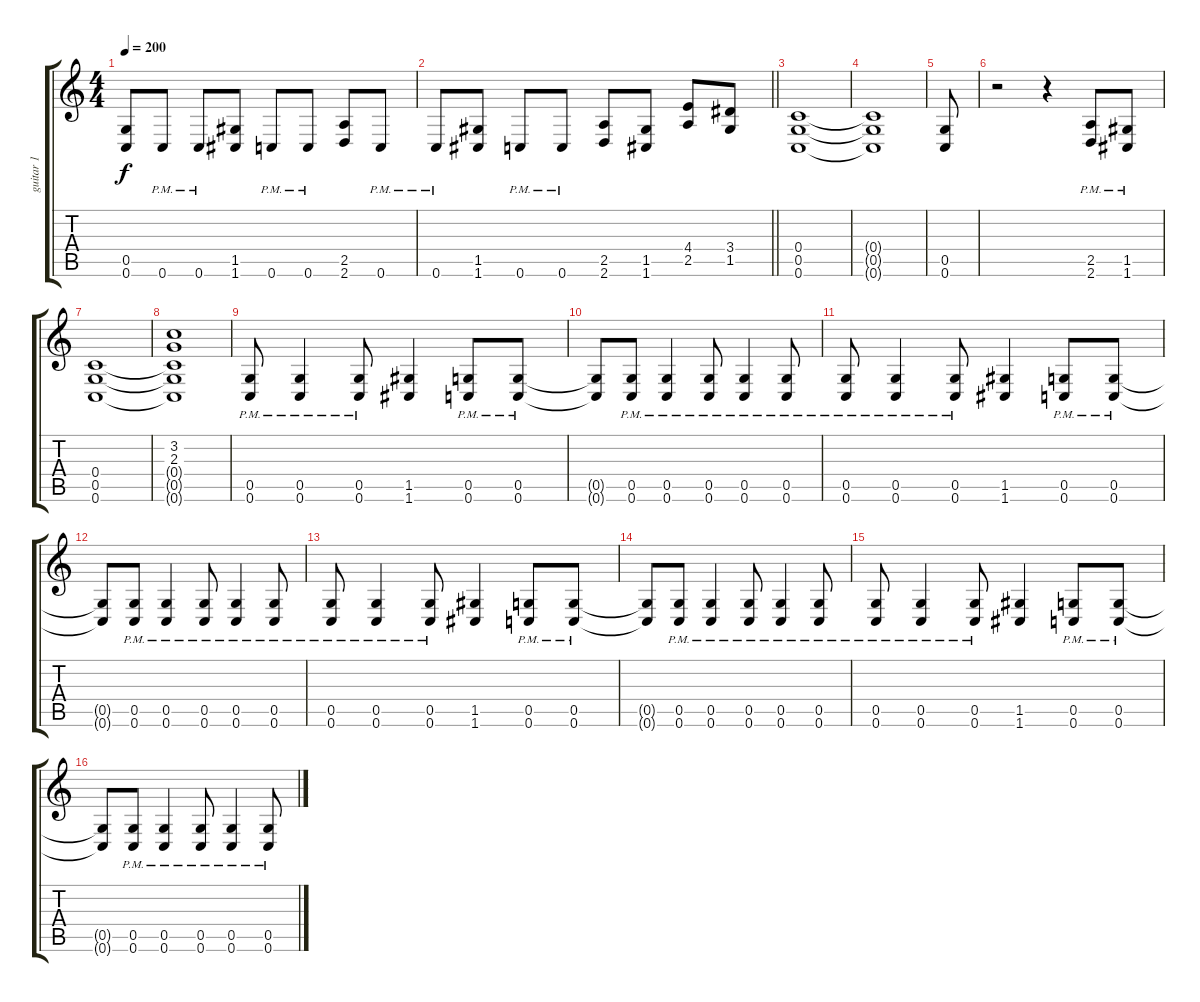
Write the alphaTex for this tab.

\track ("guitar 1" "guitar 1") {instrument distortionguitar}
\staff {score tabs}
\tuning (D4 A3 F3 C3 G2 C2) {hide}
\ts (4 4)
\tempo 200
\clef g2
\ks c
(0.5 0.6).8{dy f} 0.6{pm}.8 0.6{pm}.8 (1.5 1.6).8 0.6{pm}.8 0.6{pm}.8 (2.5 2.6).8 0.6{pm}.8 |
\barLineRight lightlight
0.6{pm}.8 (1.5 1.6).8 0.6{pm}.8 0.6{pm}.8 (2.5 2.6).8 (1.5 1.6).8 (4.4 2.5).8 (3.4 1.5).8 |
(0.4 0.5 0.6).1 |
(0.4{t} 0.5{t} 0.6{t}).1 |
(0.5 0.6).8 |
r.2 r.4 (2.5{pm} 2.6{pm}).8 (1.5{pm} 1.6{pm}).8 |
(0.4 0.5 0.6).1 |
(3.2 2.3 0.4{t} 0.5{t} 0.6{t}).1 |
(0.5{pm} 0.6{pm}).8 (0.5{pm} 0.6{pm}).4 (0.5{pm} 0.6{pm}).8 (1.5 1.6).4 (0.5{pm} 0.6{pm}).8 (0.5{pm} 0.6{pm}).8 |
(0.5{t} 0.6{t}).8 (0.5{pm} 0.6{pm}).8 (0.5{pm} 0.6{pm}).4 (0.5{pm} 0.6{pm}).8 (0.5{pm} 0.6{pm}).4 (0.5{pm} 0.6{pm}).8 |
(0.5{pm} 0.6{pm}).8 (0.5{pm} 0.6{pm}).4 (0.5{pm} 0.6{pm}).8 (1.5 1.6).4 (0.5{pm} 0.6{pm}).8 (0.5{pm} 0.6{pm}).8 |
(0.5{t} 0.6{t}).8 (0.5{pm} 0.6{pm}).8 (0.5{pm} 0.6{pm}).4 (0.5{pm} 0.6{pm}).8 (0.5{pm} 0.6{pm}).4 (0.5{pm} 0.6{pm}).8 |
(0.5{pm} 0.6{pm}).8 (0.5{pm} 0.6{pm}).4 (0.5{pm} 0.6{pm}).8 (1.5 1.6).4 (0.5{pm} 0.6{pm}).8 (0.5{pm} 0.6{pm}).8 |
(0.5{t} 0.6{t}).8 (0.5{pm} 0.6{pm}).8 (0.5{pm} 0.6{pm}).4 (0.5{pm} 0.6{pm}).8 (0.5{pm} 0.6{pm}).4 (0.5{pm} 0.6{pm}).8 |
(0.5{pm} 0.6{pm}).8 (0.5{pm} 0.6{pm}).4 (0.5{pm} 0.6{pm}).8 (1.5 1.6).4 (0.5{pm} 0.6{pm}).8 (0.5{pm} 0.6{pm}).8 |
(0.5{t} 0.6{t}).8 (0.5{pm} 0.6{pm}).8 (0.5{pm} 0.6{pm}).4 (0.5{pm} 0.6{pm}).8 (0.5{pm} 0.6{pm}).4 (0.5{pm} 0.6{pm}).8
